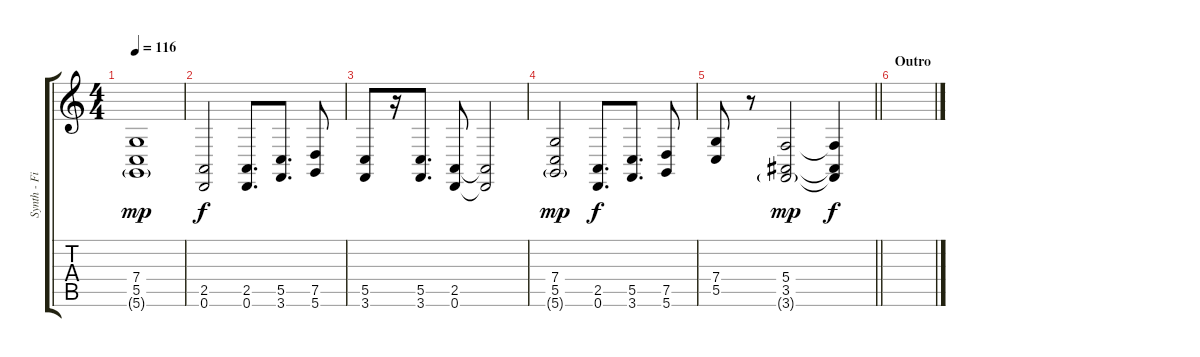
\track ("Synth - Fills 1" "Synth - Fi") {instrument vibraphone}
\staff {score tabs}
\tuning (D4 A3 F3 C3 G2 D2) {hide}
\ts (4 4)
\tempo 116
\clef g2
\ks c
(7.4 5.5 5.6{g}).1{dy mp} |
(2.5 0.6).2{dy f} (2.5 0.6).8{d} (5.5 3.6).8{d} (7.5 5.6).8 |
(5.5 3.6).8 r.16 (5.5 3.6).8{d} (2.5 0.6).8 (2.5{t} 0.6{t}).2 |
(7.4 5.5 5.6{g}).2{dy mp} (2.5 0.6).8{d dy f} (5.5 3.6).8{d} (7.5 5.6).8 |
\barLineRight lightlight
(7.4 5.5).8 r.8 (5.4 3.5 3.6{g}).2{dy mp} (5.4{t} 3.5{t} 3.6{t}).4{dy f} |
\section ("" "Outro")
